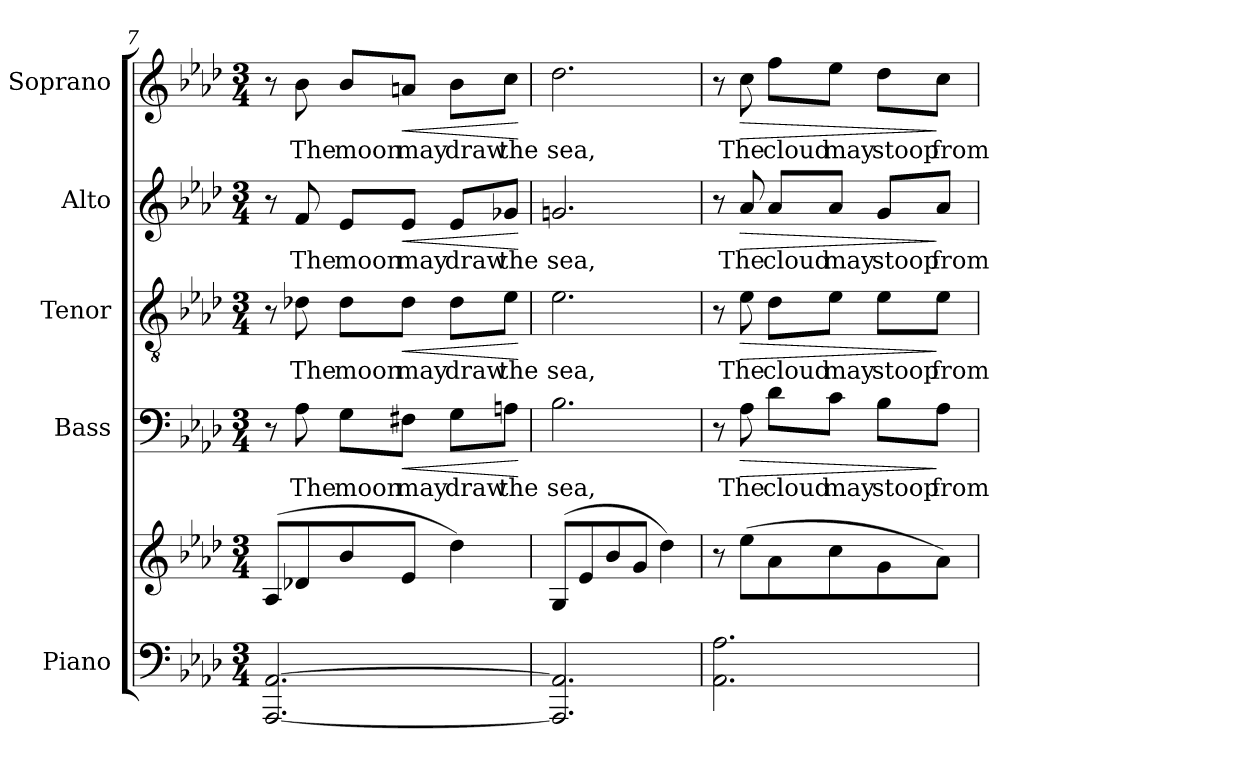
**kern	**kern	**kern	**text	**dynam	**kern	**text	**dynam	**kern	**text	**dynam	**kern	**text	**dynam
*part5	*part5	*part4	*part4	*part4	*part3	*part3	*part3	*part2	*part2	*part2	*part1	*part1	*part1
*staff6	*staff5	*staff4	*staff4	*staff4	*staff3	*staff3	*staff3	*staff2	*staff2	*staff2	*staff1	*staff1	*staff1
*I"Piano	*	*I"Bass	*	*	*I"Tenor	*	*	*I"Alto	*	*	*I"Soprano	*	*
*I'Pno.	*	*I'B.	*	*	*I'T.	*	*	*I'A.	*	*	*I'S.	*	*
*clefF4	*clefG2	*clefF4	*	*	*clefGv2	*	*	*clefG2	*	*	*clefG2	*	*
*k[b-e-a-d-]	*k[b-e-a-d-]	*k[b-e-a-d-]	*	*	*k[b-e-a-d-]	*	*	*k[b-e-a-d-]	*	*	*k[b-e-a-d-]	*	*
*M3/4	*M3/4	*M3/4	*	*	*M3/4	*	*	*M3/4	*	*	*M3/4	*	*
=7	=7	=7	=7	=7	=7	=7	=7	=7	=7	=7	=7	=7	=7
[2.AAA-/ [2.AA-/	(8A-/L	8r	.	.	8r	.	.	8r	.	.	8r	.	.
.	8d-X/	8A-\	The	.	8d-X\	The	.	8f/	The	.	8b-\	The	.
.	8b-/	8G\L	moon	.	8d-\L	moon	.	8e-/L	moon	.	8b-/L	moon	.
!	!	!	!	!LO:HP:b	!	!	!LO:HP:b	!	!	!LO:HP:b	!	!	!LO:HP:b
.	8e-/J	8F#X\J	may	<	8d-\J	may	<	8e-/J	may	<	8an/J	may	<
.	4dd-\)	8G\L	draw	.	8d-\L	draw	.	8e-/L	draw	.	8b-\L	draw	.
.	.	8An\J	the	.	8e-\J	the	.	8g-X/J	the	.	8cc\J	the	.
.	.	.	.	[	.	.	[	.	.	[	.	.	[
=8	=8	=8	=8	=8	=8	=8	=8	=8	=8	=8	=8	=8	=8
2.AAA-/] 2.AA-/]	(8G/L	2.B-\	sea,	.	2.e-\	sea,	.	2.gn/	sea,	.	2.dd-\	sea,	.
.	8e-/	.	.	.	.	.	.	.	.	.	.	.	.
.	8b-/	.	.	.	.	.	.	.	.	.	.	.	.
.	8g/J	.	.	.	.	.	.	.	.	.	.	.	.
.	4dd-\)	.	.	.	.	.	.	.	.	.	.	.	.
=9	=9	=9	=9	=9	=9	=9	=9	=9	=9	=9	=9	=9	=9
2.AA-\ 2.A-\	8r	8r	.	.	8r	.	.	8r	.	.	8r	.	.
!	!	!	!	!LO:HP:b	!	!	!LO:HP:b	!	!	!LO:HP:b	!	!	!LO:HP:b
.	(8ee-\L	8A-\	The	>	8e-\	The	>	8a-/	The	>	8cc\	The	>
.	8a-\	8d-\L	cloud	.	8d-\L	cloud	.	8a-/L	cloud	.	8ff\L	cloud	.
.	8cc\	8c\J	may	.	8e-\J	may	.	8a-/J	may	.	8ee-\J	may	.
.	8g\	8B-\L	stoop	.	8e-\L	stoop	.	8g/L	stoop	.	8dd-\L	stoop	.
.	8a-\J)	8A-\J	from	]	8e-\J	from	]	8a-/J	from	]	8cc\J	from	]
=	=	=	=	=	=	=	=	=	=	=	=	=	=
*-	*-	*-	*-	*-	*-	*-	*-	*-	*-	*-	*-	*-	*-
